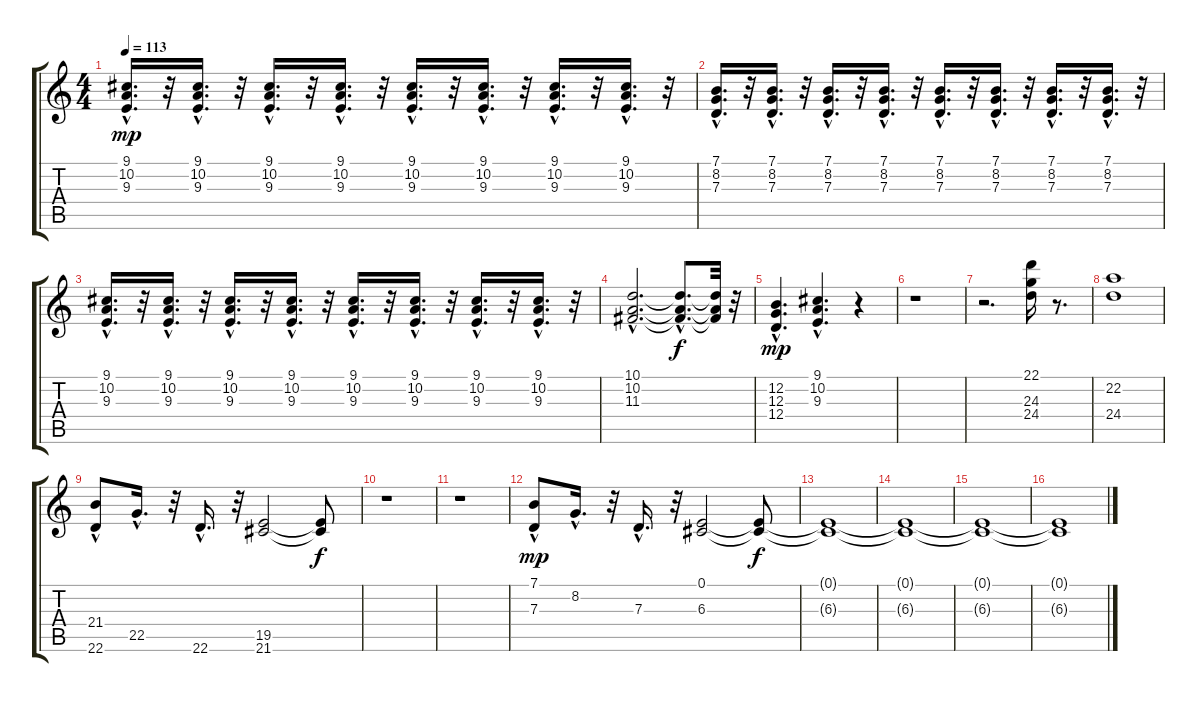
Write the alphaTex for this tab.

\track "" {instrument brightacousticpiano}
\staff {score tabs}
\tuning (E4 B3 G3 D3 A2 E2) {hide}
\ts (4 4)
\tempo 113
\clef g2
\ks c
(9.1{hac} 10.2{hac} 9.3{hac}).16{d dy mp} r.32 (9.1{hac} 10.2{hac} 9.3{hac}).16{d} r.32 (9.1{hac} 10.2{hac} 9.3{hac}).16{d} r.32 (9.1{hac} 10.2{hac} 9.3{hac}).16{d} r.32 (9.1{hac} 10.2{hac} 9.3{hac}).16{d} r.32 (9.1{hac} 10.2{hac} 9.3{hac}).16{d} r.32 (9.1{hac} 10.2{hac} 9.3{hac}).16{d} r.32 (9.1{hac} 10.2{hac} 9.3{hac}).16{d} r.32 |
(7.1{hac} 8.2{hac} 7.3{hac}).16{d} r.32 (7.1{hac} 8.2{hac} 7.3{hac}).16{d} r.32 (7.1{hac} 8.2{hac} 7.3{hac}).16{d} r.32 (7.1{hac} 8.2{hac} 7.3{hac}).16{d} r.32 (7.1{hac} 8.2{hac} 7.3{hac}).16{d} r.32 (7.1{hac} 8.2{hac} 7.3{hac}).16{d} r.32 (7.1{hac} 8.2{hac} 7.3{hac}).16{d} r.32 (7.1{hac} 8.2{hac} 7.3{hac}).16{d} r.32 |
(9.1{hac} 10.2{hac} 9.3{hac}).16{d} r.32 (9.1{hac} 10.2{hac} 9.3{hac}).16{d} r.32 (9.1{hac} 10.2{hac} 9.3{hac}).16{d} r.32 (9.1{hac} 10.2{hac} 9.3{hac}).16{d} r.32 (9.1{hac} 10.2{hac} 9.3{hac}).16{d} r.32 (9.1{hac} 10.2{hac} 9.3{hac}).16{d} r.32 (9.1{hac} 10.2{hac} 9.3{hac}).16{d} r.32 (9.1{hac} 10.2{hac} 9.3{hac}).16{d} r.32 |
(10.1{hac} 10.2{hac} 11.3{hac}).2{d} (10.1{hac t} 10.2{hac t} 11.3{hac t}).8{d dy f} (10.1{t} 10.2{t} 11.3{t}).32 r.32 |
(12.2{hac} 12.3{hac} 12.4{hac}).4{d dy mp} (9.1{hac} 10.2{hac} 9.3{hac}).4{d} r.4 |
r.1 |
r.2{d} (22.1 24.3 24.4).16 r.8{d} |
(22.2 24.4).1 |
(21.4{hac} 22.6{hac}).8 22.5{hac}.16{d} r.32 22.6{hac}.16{d} r.32 (19.5 21.6).2 (19.5{t} 21.6{t}).8{dy f} |
r.1 |
r.1 |
(7.1{hac} 7.3{hac}).8{dy mp} 8.2{hac}.16{d} r.32 7.3{hac}.16{d} r.32 (0.1 6.3).2 (0.1{t} 6.3{t}).8{dy f} |
(0.1{t} 6.3{t}).1 |
(0.1{t} 6.3{t}).1 |
(0.1{t} 6.3{t}).1 |
(0.1{t} 6.3{t}).1
